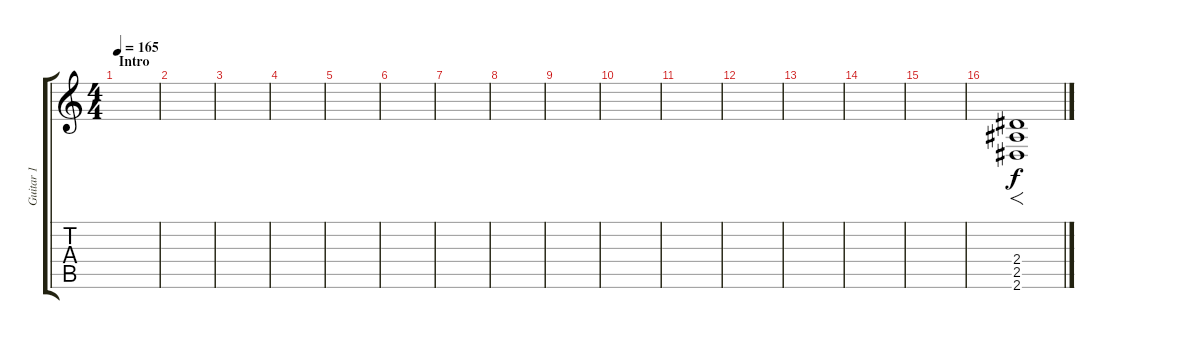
\track ("Guitar 1" "Guitar 1") {instrument distortionguitar}
\staff {score tabs}
\tuning (Eb4 Bb3 Gb3 Db3 Ab2 Db2) {hide}
\ts (4 4)
\section ("" "Intro")
\tempo 165
\clef g2
\ks c
|
|
|
|
|
|
|
|
|
|
|
|
|
|
|
(2.4 2.5 2.6).1{f}
